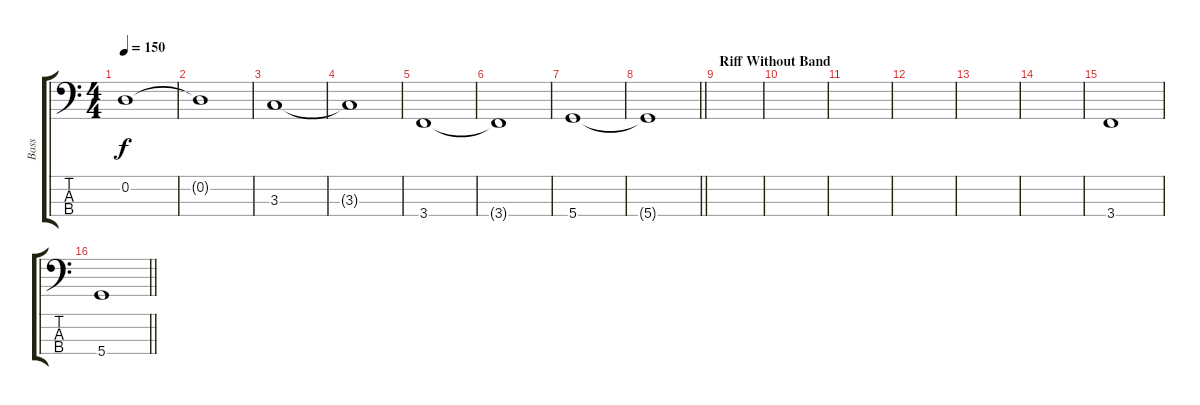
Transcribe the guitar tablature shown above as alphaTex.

\track ("Bass" "Bass") {instrument electricbassfinger}
\staff {score tabs}
\tuning (G2 D2 A1 D1) {hide}
\ts (4 4)
\tempo 150
\clef f4
\ks c
0.2.1{dy f} |
0.2{t}.1 |
3.3.1 |
3.3{t}.1 |
3.4.1 |
3.4{t}.1 |
5.4.1 |
\barLineRight lightlight
5.4{t}.1 |
\section ("" "Riff Without Band")
|
|
|
|
|
|
3.4.1 |
\barLineRight lightlight
5.4.1
